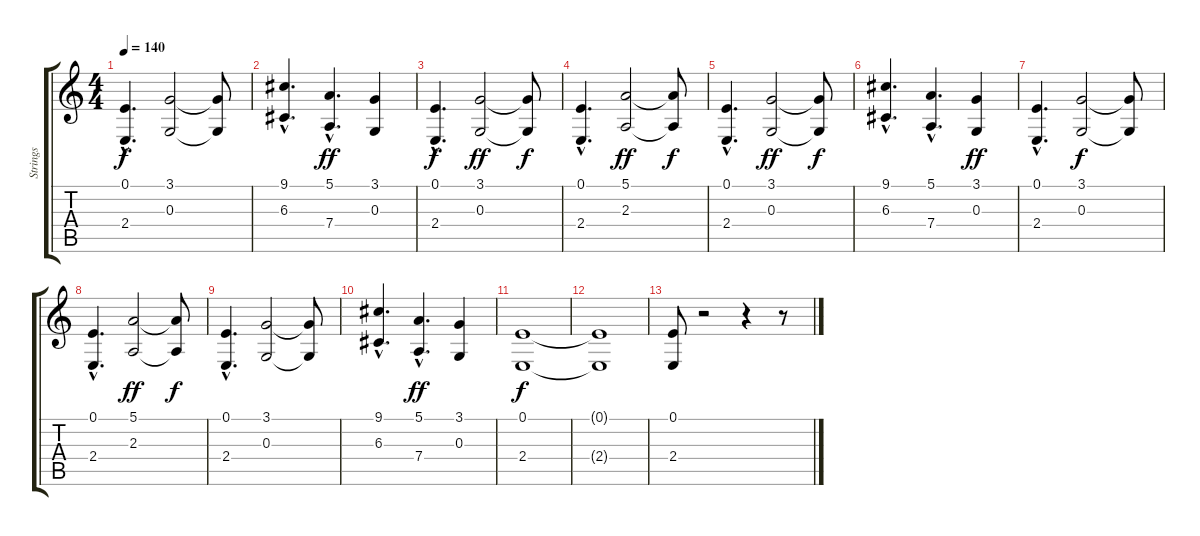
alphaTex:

\track ("Strings" "Strings") {instrument stringensemble1}
\staff {score tabs}
\tuning (E4 B3 G3 D3 A2 E2) {hide}
\ts (4 4)
\tempo 140
\clef g2
\ks c
(0.1{hac} 2.4{hac}).4{d dy f} (3.1 0.3).2 (3.1{t} 0.3{t}).8 |
(9.1{hac} 6.3{hac}).4{d} (5.1{hac} 7.4{hac}).4{d dy ff} (3.1 0.3).4 |
(0.1{hac} 2.4{hac}).4{d dy f} (3.1 0.3).2{dy ff} (3.1{t} 0.3{t}).8{dy f} |
(0.1{hac} 2.4{hac}).4{d} (5.1 2.3).2{dy ff} (5.1{t} 2.3{t}).8{dy f} |
(0.1{hac} 2.4{hac}).4{d} (3.1 0.3).2{dy ff} (3.1{t} 0.3{t}).8{dy f} |
(9.1{hac} 6.3{hac}).4{d} (5.1{hac} 7.4{hac}).4{d} (3.1 0.3).4{dy ff} |
(0.1{hac} 2.4{hac}).4{d} (3.1 0.3).2{dy f} (3.1{t} 0.3{t}).8 |
(0.1{hac} 2.4{hac}).4{d} (5.1 2.3).2{dy ff} (5.1{t} 2.3{t}).8{dy f} |
(0.1{hac} 2.4{hac}).4{d} (3.1 0.3).2 (3.1{t} 0.3{t}).8 |
(9.1{hac} 6.3{hac}).4{d} (5.1{hac} 7.4{hac}).4{d dy ff} (3.1 0.3).4 |
(0.1 2.4).1{dy f} |
(0.1{t} 2.4{t}).1 |
(0.1 2.4).8{volume 0} r.2 r.4 r.8
